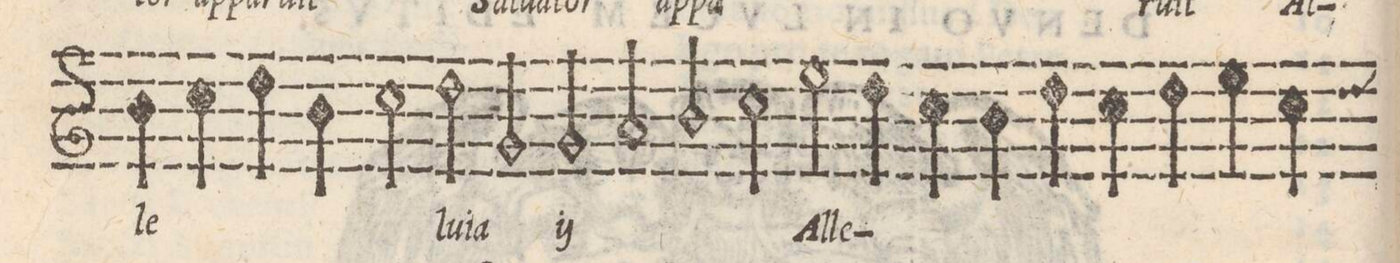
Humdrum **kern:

**kern	**text
*I"CANTVS	*
*clefG2	*
*k[]	*
*met(C|)	*
*M2/1	*
4b\	-le-
4cc\	.
4dd\	.
4b\	.
2cc\	.
2dd\	-lu-
=19-	=19-
2g/	-ia
*	*ij
2g/	Al-
2a/	-le-
2b/	-lu-
=20-	=20-
2cc\	-ia
*	*Xij
2ee\	Al-
4dd\	-le-
4cc\	.
4b\	.
4dd\	.
=21-	=21-
4cc\	.
4dd\	.
4ee\	.
4cc\	.
*custos:dd	*
*-	*-
